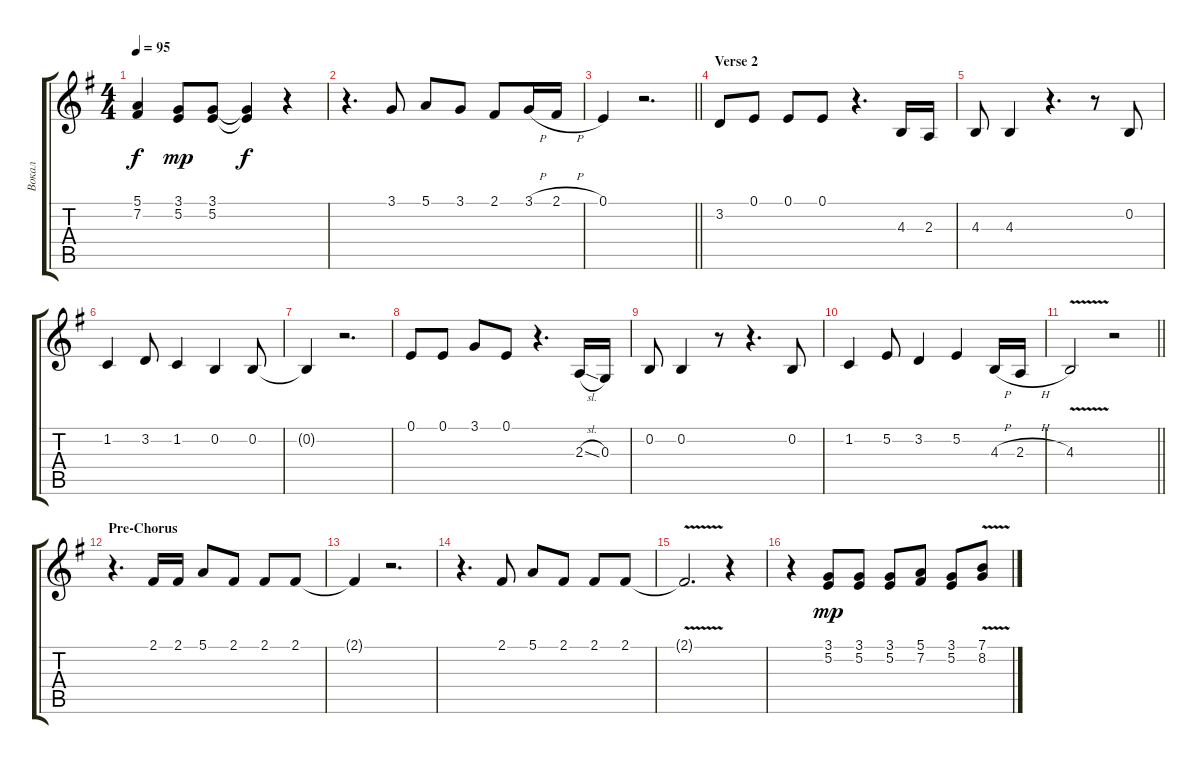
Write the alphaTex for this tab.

\track ("Вокал" "Вокал") {instrument trumpet}
\staff {score tabs}
\tuning (E4 B3 G3 D3 A2 E2) {hide}
\ts (4 4)
\tempo 95
\clef g2
\ks eminor
(5.1{t} 7.2{t}).4{dy f} (3.1 5.2).8{dy mp} (3.1 5.2).8 (3.1{t} 5.2{t}).4{dy f} r.4 |
r.4{d} 3.1.8 5.1.8 3.1.8 2.1.8 3.1{h}.16 2.1{h}.16 |
\barLineRight lightlight
0.1.4 r.2{d} |
\section ("" "Verse 2")
3.2.8 0.1.8 0.1.8 0.1.8 r.4{d} 4.3.16 2.3.16 |
4.3.8 4.3.4 r.4{d} r.8 0.2.8 |
1.2.4 3.2.8 1.2.4 0.2.4 0.2.8 |
0.2{t}.4 r.2{d} |
0.1.8 0.1.8 3.1.8 0.1.8 r.4{d} 2.3{sl}.16 0.3.16 |
0.2.8 0.2.4 r.8 r.4{d} 0.2.8 |
1.2.4 5.2.8 3.2.4 5.2.4 4.3{h}.16 2.3{h}.16 |
\barLineRight lightlight
4.3{v}.2 r.2 |
\section ("" "Pre-Chorus")
r.4{d} 2.1.16 2.1.16 5.1.8 2.1.8 2.1.8 2.1.8 |
2.1{t}.4 r.2{d} |
r.4{d} 2.1.8 5.1.8 2.1.8 2.1.8 2.1.8 |
2.1{v t}.2{d} r.4 |
r.4 (3.1 5.2).8{dy mp} (3.1 5.2).8 (3.1 5.2).8 (5.1 7.2).8 (3.1 5.2).8 (7.1{v} 8.2{v}).8
